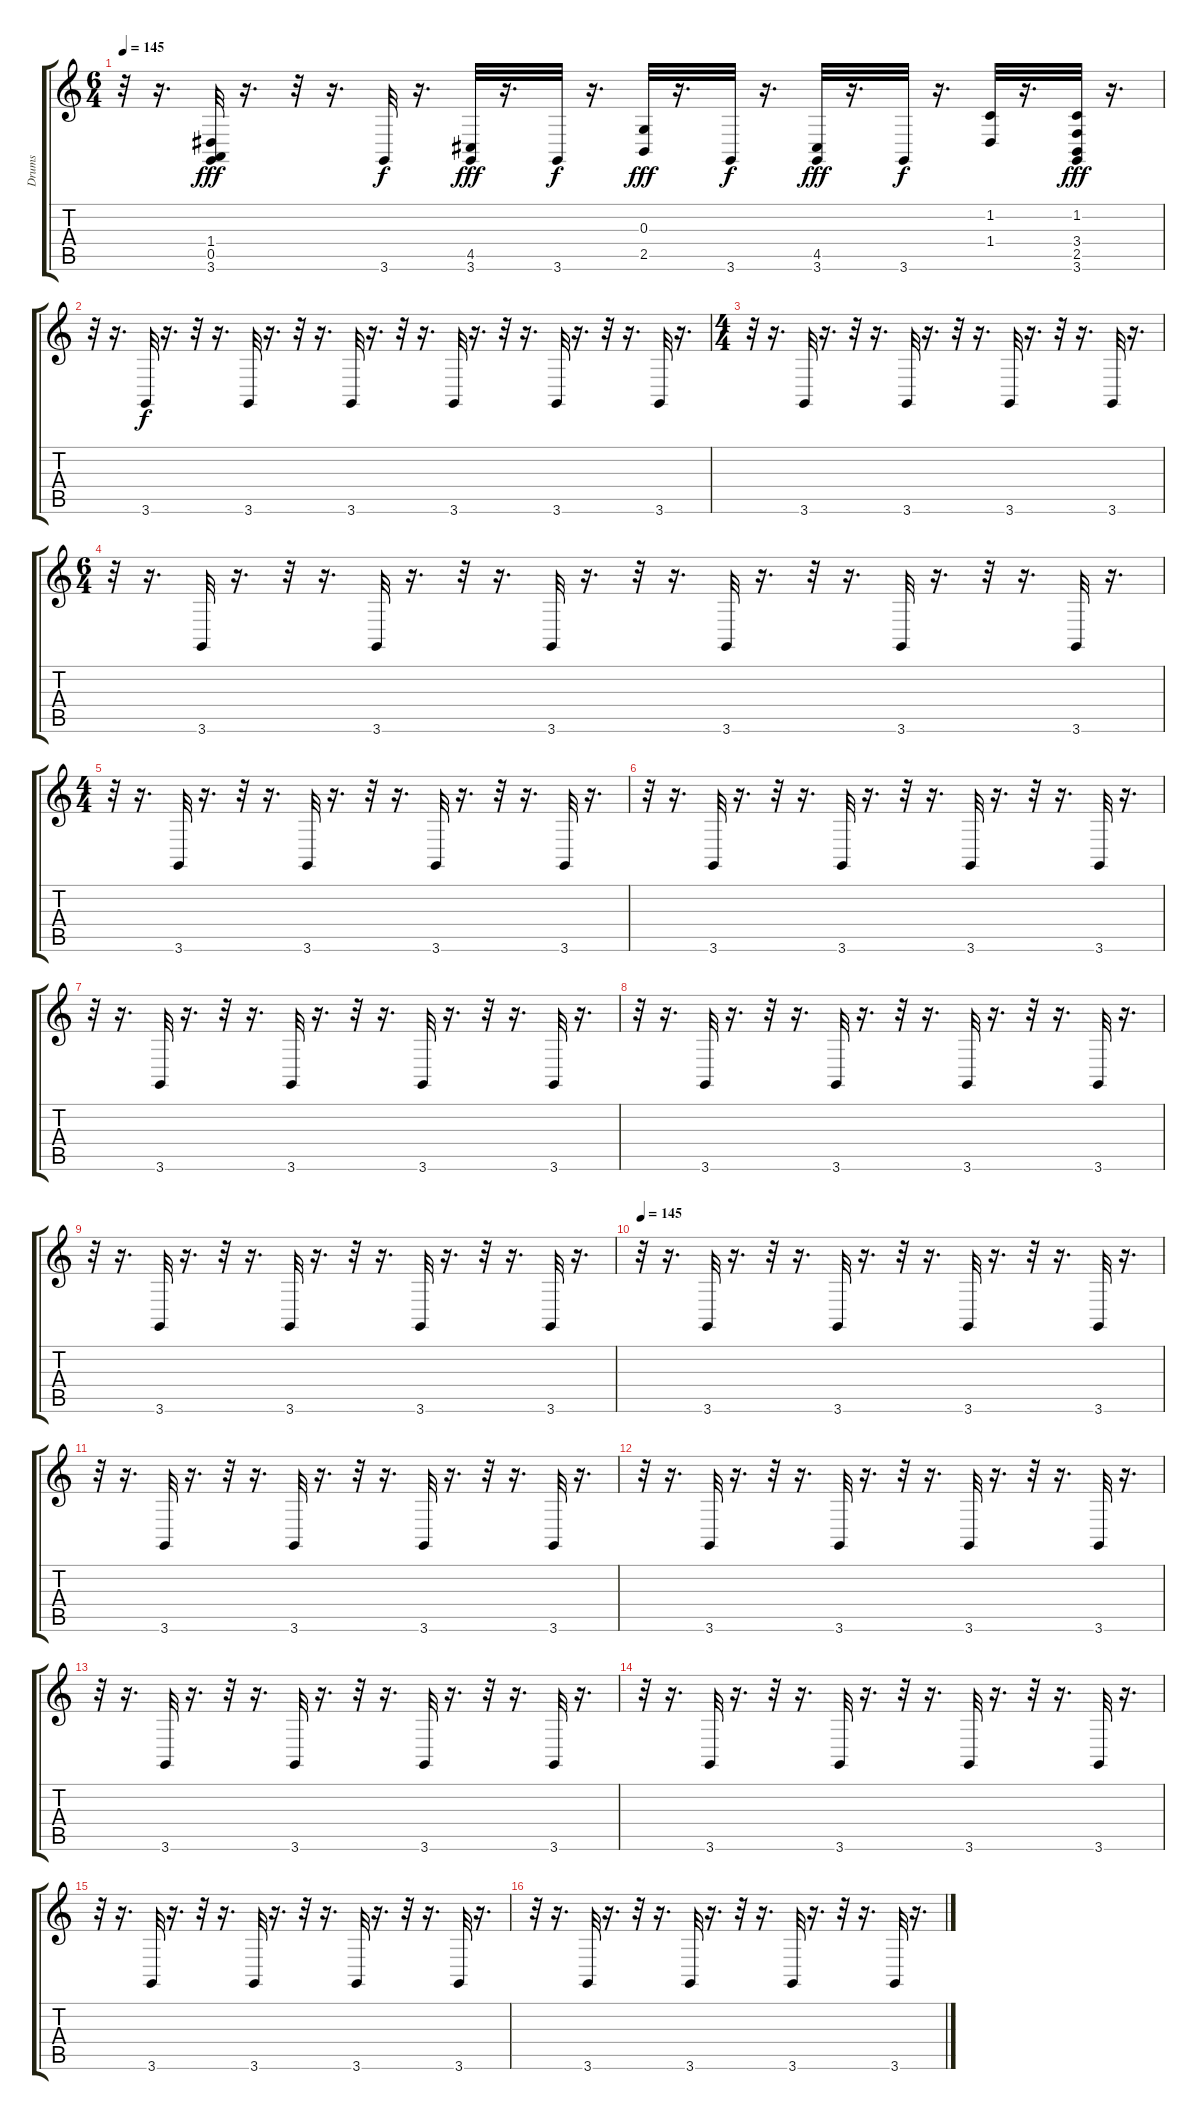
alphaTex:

\track ("Drums" "Drums") {instrument melodictom}
\staff {score tabs}
\tuning (E4 B3 G3 D3 A2 E2) {hide}
\ts (6 4)
\tempo 145
\clef g2
\ks c
r.32{dy fff balance 12} r.16{d} (1.4 0.5 3.6).32{balance 4} r.16{d} r.32{balance 12} r.16{d} 3.6.32{dy f balance 4} r.16{d} (4.5 3.6).32{dy fff balance 12} r.16{d} 3.6.32{dy f balance 4} r.16{d} (0.3 2.5).32{dy fff balance 12} r.16{d} 3.6.32{dy f balance 4} r.16{d} (4.5 3.6).32{dy fff balance 12} r.16{d} 3.6.32{dy f balance 4} r.16{d} (1.2 1.4).32{balance 12} r.16{d} (1.2 3.4 2.5 3.6).32{dy fff balance 4} r.16{d} |
r.32{balance 12} r.16{d} 3.6.32{dy f balance 4} r.16{d} r.32{balance 12} r.16{d} 3.6.32{balance 4} r.16{d} r.32{balance 12} r.16{d} 3.6.32{balance 4} r.16{d} r.32{balance 12} r.16{d} 3.6.32{balance 4} r.16{d} r.32{balance 12} r.16{d} 3.6.32{balance 4} r.16{d} r.32{balance 12} r.16{d} 3.6.32{balance 4} r.16{d} |
\ts (4 4)
r.32{balance 12} r.16{d} 3.6.32{balance 4} r.16{d} r.32{balance 12} r.16{d} 3.6.32{balance 4} r.16{d} r.32{balance 12} r.16{d} 3.6.32{balance 4} r.16{d} r.32{balance 12} r.16{d} 3.6.32{balance 4} r.16{d} |
\ts (6 4)
r.32{balance 12} r.16{d} 3.6.32{balance 4} r.16{d} r.32{balance 12} r.16{d} 3.6.32{balance 4} r.16{d} r.32{balance 12} r.16{d} 3.6.32{balance 4} r.16{d} r.32{balance 12} r.16{d} 3.6.32{balance 4} r.16{d} r.32{balance 12} r.16{d} 3.6.32{balance 4} r.16{d} r.32{balance 12} r.16{d} 3.6.32{balance 4} r.16{d} |
\ts (4 4)
r.32{balance 12} r.16{d} 3.6.32{balance 4} r.16{d} r.32{balance 12} r.16{d} 3.6.32{balance 4} r.16{d} r.32{balance 12} r.16{d} 3.6.32{balance 4} r.16{d} r.32{balance 12} r.16{d} 3.6.32{balance 4} r.16{d} |
r.32{balance 12} r.16{d} 3.6.32{balance 4} r.16{d} r.32{balance 12} r.16{d} 3.6.32{balance 4} r.16{d} r.32{balance 12} r.16{d} 3.6.32{balance 4} r.16{d} r.32{balance 12} r.16{d} 3.6.32{balance 4} r.16{d} |
r.32{balance 12} r.16{d} 3.6.32{balance 4} r.16{d} r.32{balance 12} r.16{d} 3.6.32{balance 4} r.16{d} r.32{balance 12} r.16{d} 3.6.32{balance 4} r.16{d} r.32{balance 12} r.16{d} 3.6.32{balance 4} r.16{d} |
r.32{balance 12} r.16{d} 3.6.32{balance 4} r.16{d} r.32{balance 12} r.16{d} 3.6.32{balance 4} r.16{d} r.32{balance 12} r.16{d} 3.6.32{balance 4} r.16{d} r.32{balance 12} r.16{d} 3.6.32{balance 4} r.16{d} |
r.32{balance 12} r.16{d} 3.6.32{balance 4} r.16{d} r.32{balance 12} r.16{d} 3.6.32{balance 4} r.16{d} r.32{balance 12} r.16{d} 3.6.32{balance 4} r.16{d} r.32{balance 12} r.16{d} 3.6.32{balance 4} r.16{d} |
\tempo 145
r.32{balance 12} r.16{d} 3.6.32{balance 4} r.16{d} r.32{balance 12} r.16{d} 3.6.32{balance 4} r.16{d} r.32{balance 12} r.16{d} 3.6.32{balance 4} r.16{d} r.32{balance 12} r.16{d} 3.6.32{balance 4} r.16{d} |
r.32{balance 12} r.16{d} 3.6.32{balance 4} r.16{d} r.32{balance 12} r.16{d} 3.6.32{balance 4} r.16{d} r.32{balance 12} r.16{d} 3.6.32{balance 4} r.16{d} r.32{balance 12} r.16{d} 3.6.32{balance 4} r.16{d} |
r.32{balance 12} r.16{d} 3.6.32{balance 4} r.16{d} r.32{balance 12} r.16{d} 3.6.32{balance 4} r.16{d} r.32{balance 12} r.16{d} 3.6.32{balance 4} r.16{d} r.32{balance 12} r.16{d} 3.6.32{balance 4} r.16{d} |
r.32{balance 12} r.16{d} 3.6.32{balance 4} r.16{d} r.32{balance 12} r.16{d} 3.6.32{balance 4} r.16{d} r.32{balance 12} r.16{d} 3.6.32{balance 4} r.16{d} r.32{balance 12} r.16{d} 3.6.32{balance 4} r.16{d} |
r.32{balance 12} r.16{d} 3.6.32{balance 4} r.16{d} r.32{balance 12} r.16{d} 3.6.32{balance 4} r.16{d} r.32{balance 12} r.16{d} 3.6.32{balance 4} r.16{d} r.32{balance 12} r.16{d} 3.6.32{balance 4} r.16{d} |
r.32{balance 12} r.16{d} 3.6.32{balance 4} r.16{d} r.32{balance 12} r.16{d} 3.6.32{balance 4} r.16{d} r.32{balance 12} r.16{d} 3.6.32{balance 4} r.16{d} r.32{balance 12} r.16{d} 3.6.32{balance 4} r.16{d} |
r.32{balance 12} r.16{d} 3.6.32{balance 4} r.16{d} r.32{balance 12} r.16{d} 3.6.32{balance 4} r.16{d} r.32{balance 12} r.16{d} 3.6.32{balance 4} r.16{d} r.32{balance 12} r.16{d} 3.6.32{balance 4} r.16{d}
